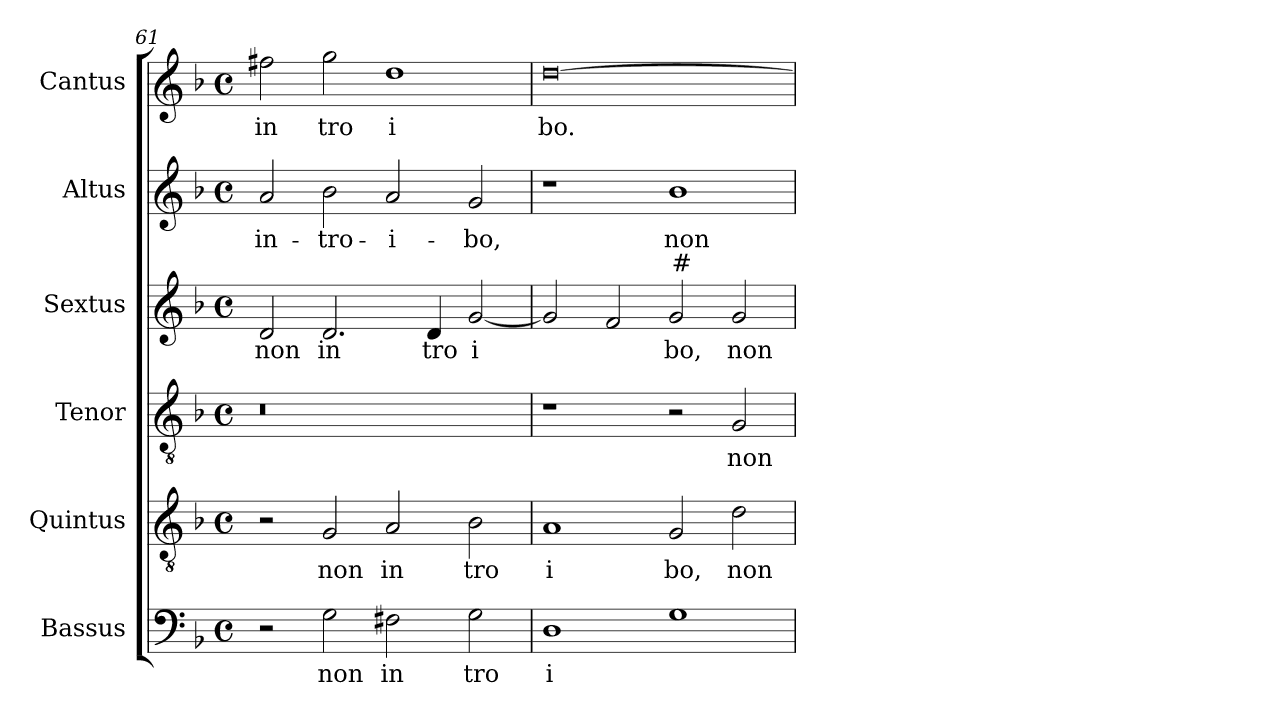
**kern	**text	**kern	**text	**kern	**text	**kern	**text	**kern	**text	**text	**kern	**text
*part6	*part6	*part5	*part5	*part4	*part4	*part3	*part3	*part2	*part2	*part2	*part1	*part1
*staff6	*staff6	*staff5	*staff5	*staff4	*staff4	*staff3	*staff3	*staff2	*staff2	*staff2	*staff1	*staff1
*I"Bassus	*	*I"Quintus	*	*I"Tenor	*	*I"Sextus	*	*I"Altus	*	*	*I"Cantus	*
*clefF4	*	*clefGv2	*	*clefGv2	*	*clefG2	*	*clefG2	*	*	*clefG2	*
*k[b-]	*	*k[b-]	*	*k[b-]	*	*k[b-]	*	*k[b-]	*	*	*k[b-]	*
*F:	*	*F:	*	*F:	*	*F:	*	*F:	*	*	*F:	*
*M4/4	*	*M4/4	*	*M4/4	*	*M4/4	*	*M4/4	*	*	*M4/4	*
*met(c)	*	*met(c)	*	*met(c)	*	*met(c)	*	*met(c)	*	*	*met(c)	*
=61	=61	=61	=61	=61	=61	=61	=61	=61	=61	=61	=61	=61
!	!	!	!	!	!	!	!LO:LY:b:cj	!	!LO:LY:b:cj	!	!	!LO:LY:b:cj
2r	.	2r	.	0r	.	2d/	non	2a/	in-	.	2ff#X\	in
!	!LO:LY:b:cj	!	!LO:LY:b:cj	!	!	!	!LO:LY:b:cj	!	!LO:LY:b:cj	!	!	!LO:LY:b:cj
2G\	non	2G/	non	.	.	2.d/	in	2b-\	-tro-	.	2gg\	tro
!	!LO:LY:b:cj	!	!LO:LY:b:cj	!	!	!	!	!	!LO:LY:b:cj	!	!	!LO:LY:b:cj
2F#X\	in	2A/	in	.	.	.	.	2a/	-i-	.	1dd	i
!	!	!	!	!	!	!	!LO:LY:b:cj	!	!	!	!	!
.	.	.	.	.	.	4d/	tro	.	.	.	.	.
!	!LO:LY:b:cj	!	!LO:LY:b:cj	!	!	!	!LO:LY:b:rj	!	!LO:LY:b:cj	!	!	!
2G\	tro	2B-\	tro	.	.	[<2g/	i	2g/	-bo,	.	.	.
=62	=62	=62	=62	=62	=62	=62	=62	=62	=62	=62	=62	=62
!	!LO:LY:b:rj	!	!LO:LY:b:cj	!	!	!	!	!	!	!	!	!LO:LY:b:cj
1D	i	1A	i	1r	.	2g/]	.	1r	.	.	[>0dd	bo.
.	.	.	.	.	.	2f/	.	.	.	.	.	.
!	!	!	!LO:LY:b:cj	!	!	!	!LO:LY:b:cj	!	!LO:LY:b:cj	!LO:LY:b:rj	!	!
1G	.	2G/	bo,	2r	.	2g/	bo,	1b-	non	#-	.	.
!	!	!	!LO:LY:b:cj	!	!LO:LY:b:cj	!	!LO:LY:b:cj	!	!	!	!	!
.	.	2d\	non	2G/	non	2g/	non	.	.	.	.	.
=	=	=	=	=	=	=	=	=	=	=	=	=
*-	*-	*-	*-	*-	*-	*-	*-	*-	*-	*-	*-	*-
